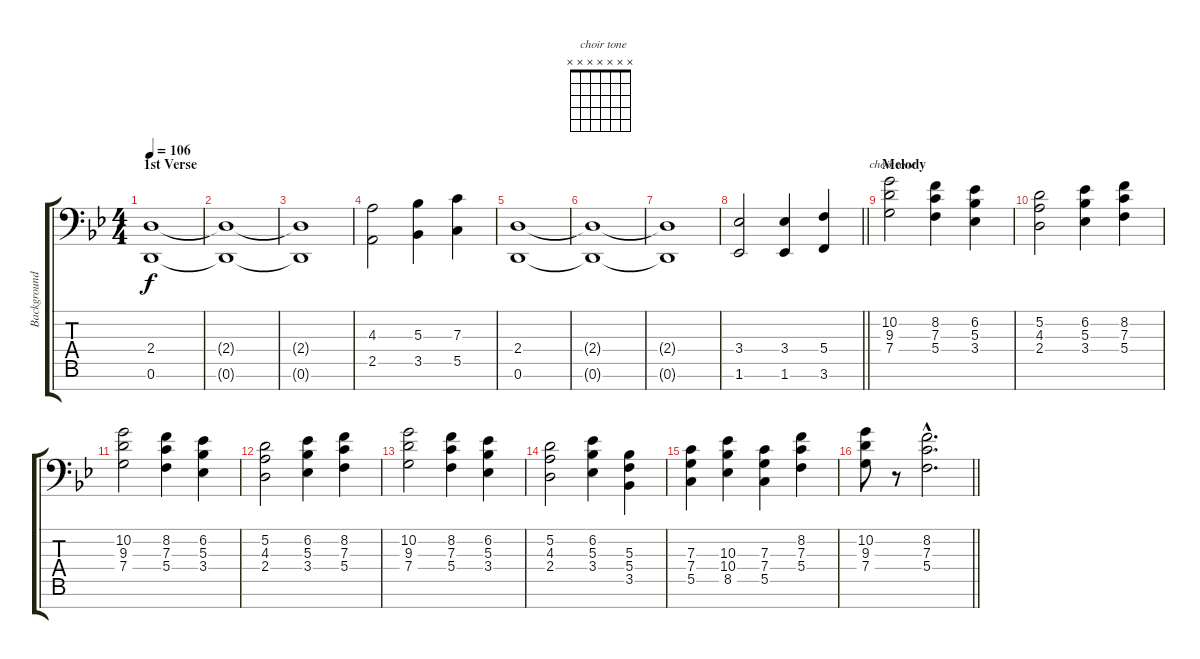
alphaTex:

\track ("Background Keyboard" "Background") {instrument pad4choir}
\staff {score tabs}
\tuning (D4 A3 F3 C3 G2 D2 A1) {hide}
\chord ("  choir tone" x x x x x x x) {firstfret 0}
\ts (4 4)
\section ("" "1st Verse")
\tempo 106
\clef f4
\ks bb
(2.4 0.6).1{dy f} |
(2.4{t} 0.6{t}).1 |
(2.4{t} 0.6{t}).1 |
(4.3 2.5).2 (5.3 3.5).4 (7.3 5.5).4 |
(2.4 0.6).1 |
(2.4{t} 0.6{t}).1 |
(2.4{t} 0.6{t}).1 |
\barLineRight lightlight
(3.4 1.6).2 (3.4 1.6).4 (5.4 3.6).4 |
\section ("" "Melody")
(10.2 9.3 7.4).2{ch "  choir tone" volume 6 instrument pad4choir} (8.2 7.3 5.4).4 (6.2 5.3 3.4).4 |
(5.2 4.3 2.4).2 (6.2 5.3 3.4).4 (8.2 7.3 5.4).4 |
(10.2 9.3 7.4).2 (8.2 7.3 5.4).4 (6.2 5.3 3.4).4 |
(5.2 4.3 2.4).2 (6.2 5.3 3.4).4 (8.2 7.3 5.4).4 |
(10.2 9.3 7.4).2 (8.2 7.3 5.4).4 (6.2 5.3 3.4).4 |
(5.2 4.3 2.4).2 (6.2 5.3 3.4).4 (5.3 5.4 3.5).4 |
(7.3 7.4 5.5).4 (10.3 10.4 8.5).4 (7.3 7.4 5.5).4 (8.2 7.3 5.4).4 |
\barLineRight lightlight
(10.2 9.3 7.4).8 r.8 (8.2{hac} 7.3{hac} 5.4{hac}).2{d}
